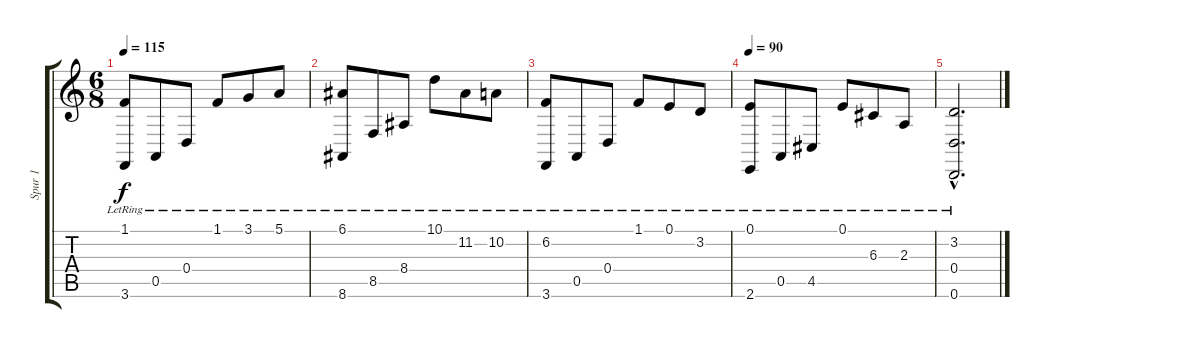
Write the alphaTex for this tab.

\track ("Spur 1" "Spur 1") {instrument acousticgrandpiano}
\staff {score tabs}
\tuning (E4 B3 G3 D3 A2 D2) {hide}
\ts (6 8)
\tempo 115
\clef g2
\ks c
(1.1{lr} 3.6{lr}).8{dy f} 0.5{lr}.8 0.4{lr}.8 1.1{lr}.8 3.1{lr}.8 5.1{lr}.8 |
(6.1{lr} 8.6{lr}).8 8.5{lr}.8 8.4{lr}.8 10.1{lr}.8 11.2{lr}.8 10.2{lr}.8 |
(6.2{lr} 3.6{lr}).8 0.5{lr}.8 0.4{lr}.8 1.1{lr}.8 0.1{lr}.8 3.2{lr}.8 |
\tempo 90
(0.1{lr} 2.6{lr}).8 0.5{lr}.8 4.5{lr}.8 0.1{lr}.8 6.3{lr}.8 2.3{lr}.8 |
(3.2{hac} 0.4{hac lr} 0.6{hac lr}).2{d}
